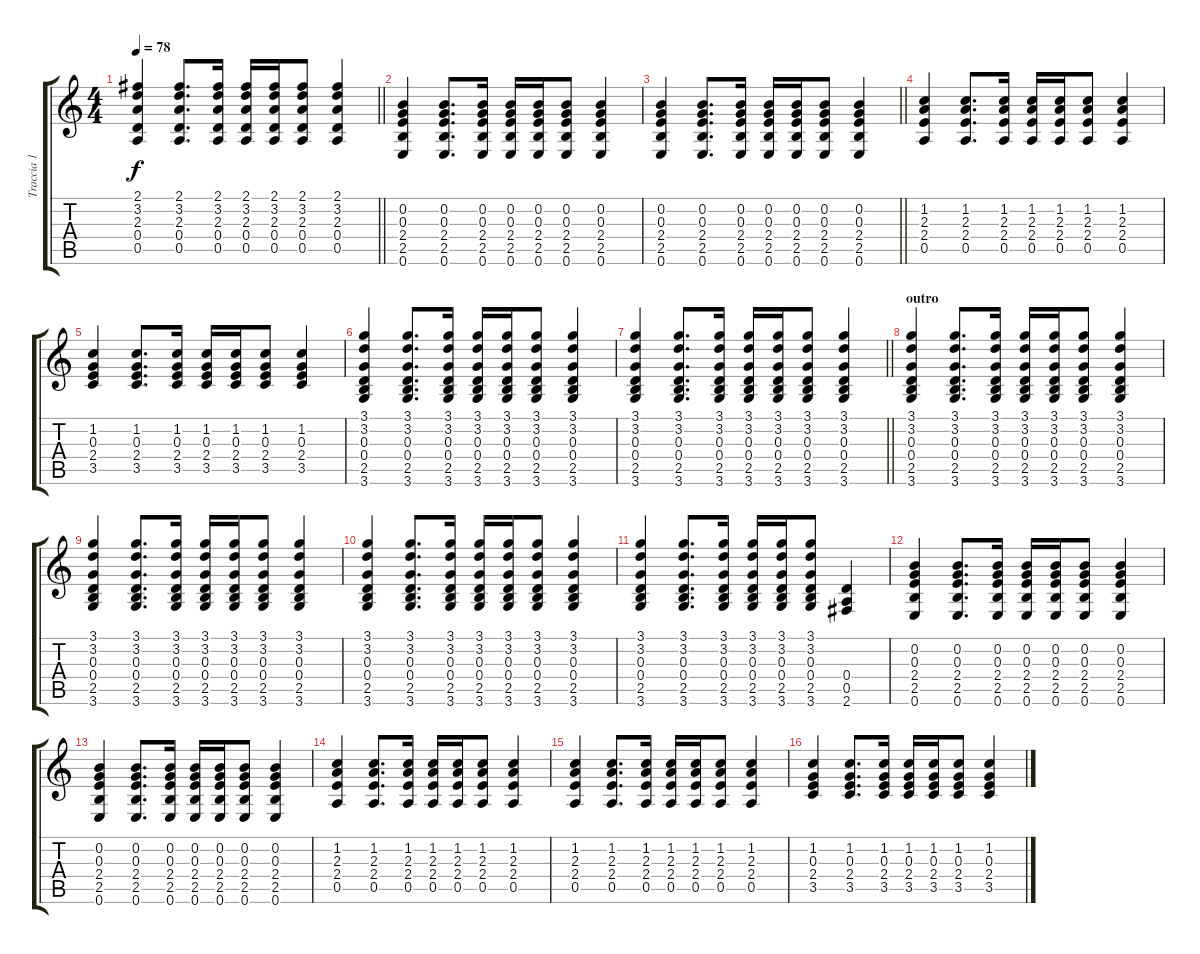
\track ("Traccia 1" "Traccia 1") {instrument acousticguitarsteel}
\staff {score tabs}
\tuning (E4 B3 G3 D3 A2 E2) {hide}
\ts (4 4)
\tempo 78
\clef g2
\barLineRight lightlight
\ks c
(2.1 3.2 2.3 0.4 0.5).4{dy f} (2.1 3.2 2.3 0.4 0.5).8{d} (2.1 3.2 2.3 0.4 0.5).16 (2.1 3.2 2.3 0.4 0.5).16 (2.1 3.2 2.3 0.4 0.5).16 (2.1 3.2 2.3 0.4 0.5).8 (2.1 3.2 2.3 0.4 0.5).4 |
(0.2 0.3 2.4 2.5 0.6).4 (0.2 0.3 2.4 2.5 0.6).8{d} (0.2 0.3 2.4 2.5 0.6).16 (0.2 0.3 2.4 2.5 0.6).16 (0.2 0.3 2.4 2.5 0.6).16 (0.2 0.3 2.4 2.5 0.6).8 (0.2 0.3 2.4 2.5 0.6).4 |
\barLineRight lightlight
(0.2 0.3 2.4 2.5 0.6).4 (0.2 0.3 2.4 2.5 0.6).8{d} (0.2 0.3 2.4 2.5 0.6).16 (0.2 0.3 2.4 2.5 0.6).16 (0.2 0.3 2.4 2.5 0.6).16 (0.2 0.3 2.4 2.5 0.6).8 (0.2 0.3 2.4 2.5 0.6).4 |
(1.2 2.3 2.4 0.5).4 (1.2 2.3 2.4 0.5).8{d} (1.2 2.3 2.4 0.5).16 (1.2 2.3 2.4 0.5).16 (1.2 2.3 2.4 0.5).16 (1.2 2.3 2.4 0.5).8 (1.2 2.3 2.4 0.5).4 |
(1.2 0.3 2.4 3.5).4 (1.2 0.3 2.4 3.5).8{d} (1.2 0.3 2.4 3.5).16 (1.2 0.3 2.4 3.5).16 (1.2 0.3 2.4 3.5).16 (1.2 0.3 2.4 3.5).8 (1.2 0.3 2.4 3.5).4 |
(3.1 3.2 0.3 0.4 2.5 3.6).4 (3.1 3.2 0.3 0.4 2.5 3.6).8{d} (3.1 3.2 0.3 0.4 2.5 3.6).16 (3.1 3.2 0.3 0.4 2.5 3.6).16 (3.1 3.2 0.3 0.4 2.5 3.6).16 (3.1 3.2 0.3 0.4 2.5 3.6).8 (3.1 3.2 0.3 0.4 2.5 3.6).4 |
\barLineRight lightlight
(3.1 3.2 0.3 0.4 2.5 3.6).4 (3.1 3.2 0.3 0.4 2.5 3.6).8{d} (3.1 3.2 0.3 0.4 2.5 3.6).16 (3.1 3.2 0.3 0.4 2.5 3.6).16 (3.1 3.2 0.3 0.4 2.5 3.6).16 (3.1 3.2 0.3 0.4 2.5 3.6).8 (3.1 3.2 0.3 0.4 2.5 3.6).4 |
\section ("" "outro")
(3.1 3.2 0.3 0.4 2.5 3.6).4 (3.1 3.2 0.3 0.4 2.5 3.6).8{d} (3.1 3.2 0.3 0.4 2.5 3.6).16 (3.1 3.2 0.3 0.4 2.5 3.6).16 (3.1 3.2 0.3 0.4 2.5 3.6).16 (3.1 3.2 0.3 0.4 2.5 3.6).8 (3.1 3.2 0.3 0.4 2.5 3.6).4 |
(3.1 3.2 0.3 0.4 2.5 3.6).4 (3.1 3.2 0.3 0.4 2.5 3.6).8{d} (3.1 3.2 0.3 0.4 2.5 3.6).16 (3.1 3.2 0.3 0.4 2.5 3.6).16 (3.1 3.2 0.3 0.4 2.5 3.6).16 (3.1 3.2 0.3 0.4 2.5 3.6).8 (3.1 3.2 0.3 0.4 2.5 3.6).4 |
(3.1 3.2 0.3 0.4 2.5 3.6).4 (3.1 3.2 0.3 0.4 2.5 3.6).8{d} (3.1 3.2 0.3 0.4 2.5 3.6).16 (3.1 3.2 0.3 0.4 2.5 3.6).16 (3.1 3.2 0.3 0.4 2.5 3.6).16 (3.1 3.2 0.3 0.4 2.5 3.6).8 (3.1 3.2 0.3 0.4 2.5 3.6).4 |
(3.1 3.2 0.3 0.4 2.5 3.6).4 (3.1 3.2 0.3 0.4 2.5 3.6).8{d} (3.1 3.2 0.3 0.4 2.5 3.6).16 (3.1 3.2 0.3 0.4 2.5 3.6).16 (3.1 3.2 0.3 0.4 2.5 3.6).16 (3.1 3.2 0.3 0.4 2.5 3.6).8 (0.4 0.5 2.6).4 |
(0.2 0.3 2.4 2.5 0.6).4 (0.2 0.3 2.4 2.5 0.6).8{d} (0.2 0.3 2.4 2.5 0.6).16 (0.2 0.3 2.4 2.5 0.6).16 (0.2 0.3 2.4 2.5 0.6).16 (0.2 0.3 2.4 2.5 0.6).8 (0.2 0.3 2.4 2.5 0.6).4 |
(0.2 0.3 2.4 2.5 0.6).4 (0.2 0.3 2.4 2.5 0.6).8{d} (0.2 0.3 2.4 2.5 0.6).16 (0.2 0.3 2.4 2.5 0.6).16 (0.2 0.3 2.4 2.5 0.6).16 (0.2 0.3 2.4 2.5 0.6).8 (0.2 0.3 2.4 2.5 0.6).4 |
(1.2 2.3 2.4 0.5).4 (1.2 2.3 2.4 0.5).8{d} (1.2 2.3 2.4 0.5).16 (1.2 2.3 2.4 0.5).16 (1.2 2.3 2.4 0.5).16 (1.2 2.3 2.4 0.5).8 (1.2 2.3 2.4 0.5).4 |
(1.2 2.3 2.4 0.5).4 (1.2 2.3 2.4 0.5).8{d} (1.2 2.3 2.4 0.5).16 (1.2 2.3 2.4 0.5).16 (1.2 2.3 2.4 0.5).16 (1.2 2.3 2.4 0.5).8 (1.2 2.3 2.4 0.5).4 |
(1.2 0.3 2.4 3.5).4 (1.2 0.3 2.4 3.5).8{d} (1.2 0.3 2.4 3.5).16 (1.2 0.3 2.4 3.5).16 (1.2 0.3 2.4 3.5).16 (1.2 0.3 2.4 3.5).8 (1.2 0.3 2.4 3.5).4
